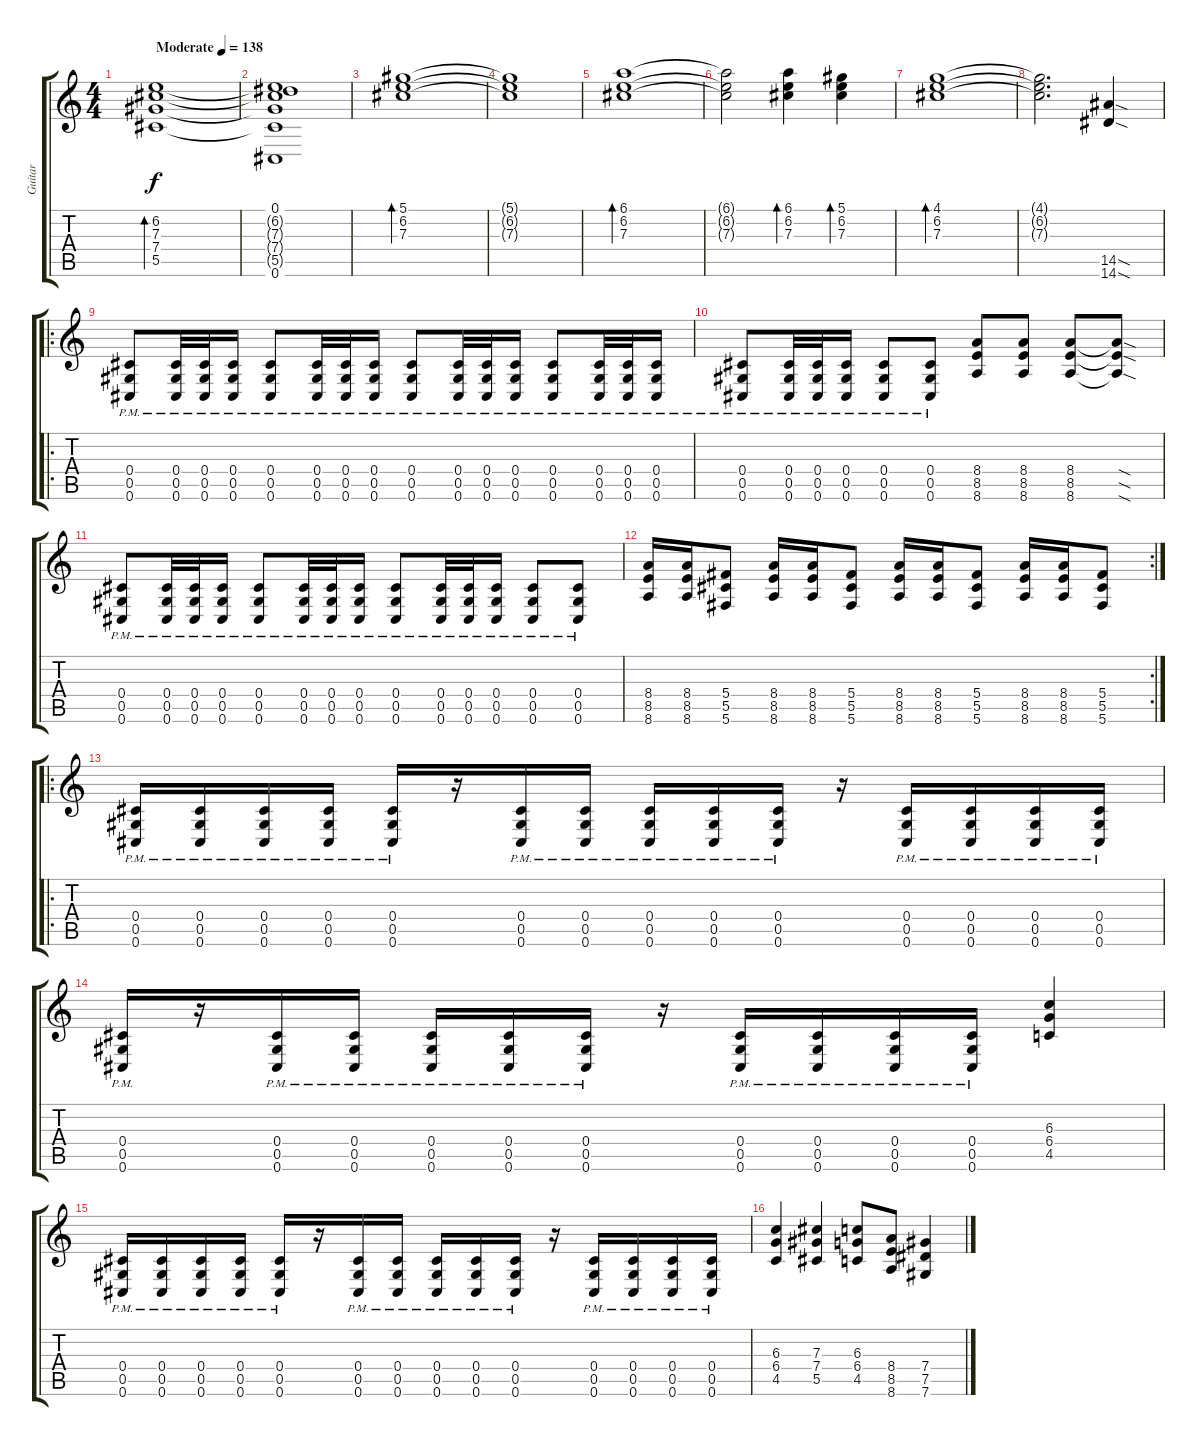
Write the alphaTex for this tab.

\track ("Guitar" "Guitar") {instrument distortionguitar}
\staff {score tabs}
\tuning (Eb4 Bb3 Gb3 Db3 Ab2 Db2) {hide}
\ts (4 4)
\tempo (138 "Moderate")
\clef g2
\ks c
(6.2 7.3 7.4 5.5).1{bd 120 dy f instrument acousticguitarsteel} |
(0.1 6.2{t} 7.3{t} 7.4{t} 5.5{t} 0.6).1 |
(5.1 6.2 7.3).1{bd 120} |
(5.1{t} 6.2{t} 7.3{t}).1 |
(6.1 6.2 7.3).1{bd 120} |
(6.1{t} 6.2{t} 7.3{t}).2 (6.1 6.2 7.3).4{bd 120} (5.1 6.2 7.3).4{bd 120} |
(4.1 6.2 7.3).1{bd 120} |
(4.1{t} 6.2{t} 7.3{t}).2{d} (14.5{sod} 14.6{sod}).4{instrument distortionguitar} |
\ro
(0.4{pm} 0.5{pm} 0.6{pm}).8 (0.4{pm} 0.5{pm} 0.6{pm}).32 (0.4{pm} 0.5{pm} 0.6{pm}).32 (0.4{pm} 0.5{pm} 0.6{pm}).16 (0.4{pm} 0.5{pm} 0.6{pm}).8 (0.4{pm} 0.5{pm} 0.6{pm}).32 (0.4{pm} 0.5{pm} 0.6{pm}).32 (0.4{pm} 0.5{pm} 0.6{pm}).16 (0.4{pm} 0.5{pm} 0.6{pm}).8 (0.4{pm} 0.5{pm} 0.6{pm}).32 (0.4{pm} 0.5{pm} 0.6{pm}).32 (0.4{pm} 0.5{pm} 0.6{pm}).16 (0.4{pm} 0.5{pm} 0.6{pm}).8 (0.4{pm} 0.5{pm} 0.6{pm}).32 (0.4{pm} 0.5{pm} 0.6{pm}).32 (0.4{pm} 0.5{pm} 0.6{pm}).16 |
(0.4{pm} 0.5{pm} 0.6{pm}).8 (0.4{pm} 0.5{pm} 0.6{pm}).32 (0.4{pm} 0.5{pm} 0.6{pm}).32 (0.4{pm} 0.5{pm} 0.6{pm}).16 (0.4{pm} 0.5{pm} 0.6{pm}).8 (0.4{pm} 0.5{pm} 0.6{pm}).8 (8.4 8.5 8.6).8 (8.4 8.5 8.6).8 (8.4 8.5 8.6).8 (8.4{sod t} 8.5{sod t} 8.6{sod t}).8 |
(0.4{pm} 0.5{pm} 0.6{pm}).8 (0.4{pm} 0.5{pm} 0.6{pm}).32 (0.4{pm} 0.5{pm} 0.6{pm}).32 (0.4{pm} 0.5{pm} 0.6{pm}).16 (0.4{pm} 0.5{pm} 0.6{pm}).8 (0.4{pm} 0.5{pm} 0.6{pm}).32 (0.4{pm} 0.5{pm} 0.6{pm}).32 (0.4{pm} 0.5{pm} 0.6{pm}).16 (0.4{pm} 0.5{pm} 0.6{pm}).8 (0.4{pm} 0.5{pm} 0.6{pm}).32 (0.4{pm} 0.5{pm} 0.6{pm}).32 (0.4{pm} 0.5{pm} 0.6{pm}).16 (0.4{pm} 0.5{pm} 0.6{pm}).8 (0.4{pm} 0.5{pm} 0.6{pm}).8 |
\rc 2
(8.4 8.5 8.6).16 (8.4 8.5 8.6).16 (5.4 5.5 5.6).8 (8.4 8.5 8.6).16 (8.4 8.5 8.6).16 (5.4 5.5 5.6).8 (8.4 8.5 8.6).16 (8.4 8.5 8.6).16 (5.4 5.5 5.6).8 (8.4 8.5 8.6).16 (8.4 8.5 8.6).16 (5.4 5.5 5.6).8 |
\ro
(0.4{pm} 0.5{pm} 0.6{pm}).16 (0.4{pm} 0.5{pm} 0.6{pm}).16 (0.4{pm} 0.5{pm} 0.6{pm}).16 (0.4{pm} 0.5{pm} 0.6{pm}).16 (0.4{pm} 0.5{pm} 0.6{pm}).16 r.16 (0.4{pm} 0.5{pm} 0.6{pm}).16 (0.4{pm} 0.5{pm} 0.6{pm}).16 (0.4{pm} 0.5{pm} 0.6{pm}).16 (0.4{pm} 0.5{pm} 0.6{pm}).16 (0.4{pm} 0.5{pm} 0.6{pm}).16 r.16 (0.4{pm} 0.5{pm} 0.6{pm}).16 (0.4{pm} 0.5{pm} 0.6{pm}).16 (0.4{pm} 0.5{pm} 0.6{pm}).16 (0.4{pm} 0.5{pm} 0.6{pm}).16 |
(0.4{pm} 0.5{pm} 0.6{pm}).16 r.16 (0.4{pm} 0.5{pm} 0.6{pm}).16 (0.4{pm} 0.5{pm} 0.6{pm}).16 (0.4{pm} 0.5{pm} 0.6{pm}).16 (0.4{pm} 0.5{pm} 0.6{pm}).16 (0.4{pm} 0.5{pm} 0.6{pm}).16 r.16 (0.4{pm} 0.5{pm} 0.6{pm}).16 (0.4{pm} 0.5{pm} 0.6{pm}).16 (0.4{pm} 0.5{pm} 0.6{pm}).16 (0.4{pm} 0.5{pm} 0.6{pm}).16 (6.3 6.4 4.5).4 |
(0.4{pm} 0.5{pm} 0.6{pm}).16 (0.4{pm} 0.5{pm} 0.6{pm}).16 (0.4{pm} 0.5{pm} 0.6{pm}).16 (0.4{pm} 0.5{pm} 0.6{pm}).16 (0.4{pm} 0.5{pm} 0.6{pm}).16 r.16 (0.4{pm} 0.5{pm} 0.6{pm}).16 (0.4{pm} 0.5{pm} 0.6{pm}).16 (0.4{pm} 0.5{pm} 0.6{pm}).16 (0.4{pm} 0.5{pm} 0.6{pm}).16 (0.4{pm} 0.5{pm} 0.6{pm}).16 r.16 (0.4{pm} 0.5{pm} 0.6{pm}).16 (0.4{pm} 0.5{pm} 0.6{pm}).16 (0.4{pm} 0.5{pm} 0.6{pm}).16 (0.4{pm} 0.5{pm} 0.6{pm}).16 |
(6.3 6.4 4.5).4 (7.3 7.4 5.5).4 (6.3 6.4 4.5).8 (8.4 8.5 8.6).8 (7.4 7.5 7.6).4
